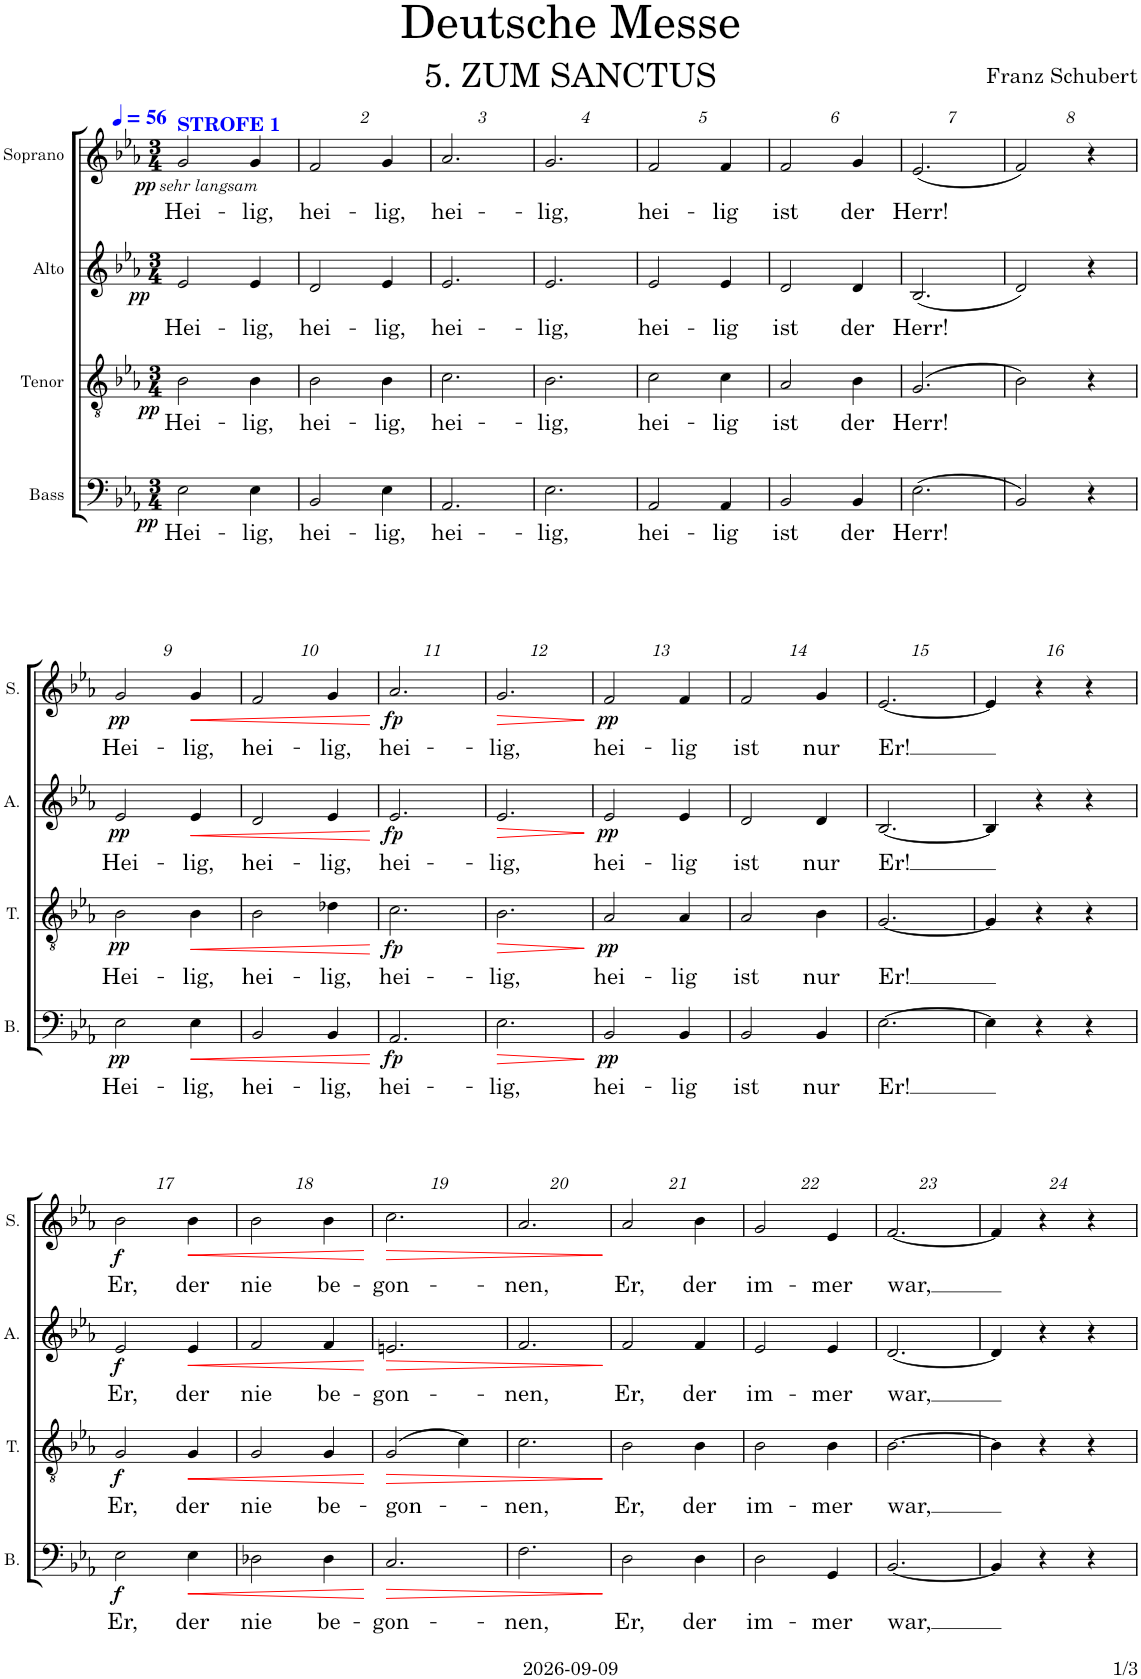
**kern	**text	**dynam	**kern	**text	**dynam	**kern	**text	**dynam	**kern	**text	**dynam
*part4	*part4	*part4	*part3	*part3	*part3	*part2	*part2	*part2	*part1	*part1	*part1
*staff4	*staff4	*staff4	*staff3	*staff3	*staff3	*staff2	*staff2	*staff2	*staff1	*staff1	*staff1
*I"Bass	*	*	*I"Tenor	*	*	*I"Alto	*	*	*I"Soprano	*	*
*I'B.	*	*	*I'T.	*	*	*I'A.	*	*	*I'S.	*	*
*clefF4	*	*	*clefGv2	*	*	*clefG2	*	*	*clefG2	*	*
*k[b-e-a-]	*	*	*k[b-e-a-]	*	*	*k[b-e-a-]	*	*	*k[b-e-a-]	*	*
*M3/4	*	*	*M3/4	*	*	*M3/4	*	*	*M3/4	*	*
*MM56	*	*	*MM56	*	*	*MM56	*	*	*MM56	*	*
=1	=1	=1	=1	=1	=1	=1	=1	=1	=1	=1	=1
!	!	!	!	!	!	!	!	!	!LO:TX:a:B:color=#0000FF:t=STROFE 1	!	!
!	!	!	!	!	!	!	!	!	!LO:TX:b:i:t=sehr langsam	!	!
!	!LO:LY:b	!LO:DY:b	!	!LO:LY:b	!LO:DY:b	!	!LO:LY:b	!LO:DY:b	!	!LO:LY:b	!LO:DY:b
2E-\	Hei-	pp	2B-\	Hei-	pp	2e-/	Hei-	pp	2g/	Hei-	pp
!	!LO:LY:b	!	!	!LO:LY:b	!	!	!LO:LY:b	!	!	!LO:LY:b	!
4E-\	-lig,	.	4B-\	-lig,	.	4e-/	-lig,	.	4g/	-lig,	.
=2	=2	=2	=2	=2	=2	=2	=2	=2	=2	=2	=2
!	!LO:LY:b	!	!	!LO:LY:b	!	!	!LO:LY:b	!	!	!LO:LY:b	!
2BB-/	hei-	.	2B-\	hei-	.	2d/	hei-	.	2f/	hei-	.
!	!LO:LY:b	!	!	!LO:LY:b	!	!	!LO:LY:b	!	!	!LO:LY:b	!
4E-\	-lig,	.	4B-\	-lig,	.	4e-/	-lig,	.	4g/	-lig,	.
=3	=3	=3	=3	=3	=3	=3	=3	=3	=3	=3	=3
!	!LO:LY:b	!	!	!LO:LY:b	!	!	!LO:LY:b	!	!	!LO:LY:b	!
2.AA-/	hei-	.	2.c\	hei-	.	2.e-/	hei-	.	2.a-/	hei-	.
=4	=4	=4	=4	=4	=4	=4	=4	=4	=4	=4	=4
!	!LO:LY:b	!	!	!LO:LY:b	!	!	!LO:LY:b	!	!	!LO:LY:b	!
2.E-\	-lig,	.	2.B-\	-lig,	.	2.e-/	-lig,	.	2.g/	-lig,	.
=5	=5	=5	=5	=5	=5	=5	=5	=5	=5	=5	=5
!	!LO:LY:b	!	!	!LO:LY:b	!	!	!LO:LY:b	!	!	!LO:LY:b	!
2AA-/	hei-	.	2c\	hei-	.	2e-/	hei-	.	2f/	hei-	.
!	!LO:LY:b	!	!	!LO:LY:b	!	!	!LO:LY:b	!	!	!LO:LY:b	!
4AA-/	-lig	.	4c\	-lig	.	4e-/	-lig	.	4f/	-lig	.
=6	=6	=6	=6	=6	=6	=6	=6	=6	=6	=6	=6
!	!LO:LY:b	!	!	!LO:LY:b	!	!	!LO:LY:b	!	!	!LO:LY:b	!
2BB-/	ist	.	2A-/	ist	.	2d/	ist	.	2f/	ist	.
!	!LO:LY:b	!	!	!LO:LY:b	!	!	!LO:LY:b	!	!	!LO:LY:b	!
4BB-/	der	.	4B-\	der	.	4d/	der	.	4g/	der	.
=7	=7	=7	=7	=7	=7	=7	=7	=7	=7	=7	=7
!	!LO:LY:b	!	!	!LO:LY:b	!	!	!LO:LY:b	!	!	!LO:LY:b	!
(2.E-\	Herr!	.	(2.G/	Herr!	.	(2.B-/	Herr!	.	(2.e-/	Herr!	.
=8	=8	=8	=8	=8	=8	=8	=8	=8	=8	=8	=8
2BB-/)	.	.	2B-\)	.	.	2d/)	.	.	2f/)	.	.
4r	.	.	4r	.	.	4r	.	.	4r	.	.
!!LO:LB:g=z
=9	=9	=9	=9	=9	=9	=9	=9	=9	=9	=9	=9
!	!LO:LY:b	!LO:DY:b	!	!LO:LY:b	!LO:DY:b	!	!LO:LY:b	!LO:DY:b	!	!LO:LY:b	!LO:DY:b
2E-\	Hei-	pp	2B-\	Hei-	pp	2e-/	Hei-	pp	2g/	Hei-	pp
!	!LO:LY:b	!LO:HP:b	!	!LO:LY:b	!LO:HP:b	!	!LO:LY:b	!LO:HP:b	!	!LO:LY:b	!LO:HP:b
4E-\	-lig,	<	4B-\	-lig,	<	4e-/	-lig,	<	4g/	-lig,	<
=10	=10	=10	=10	=10	=10	=10	=10	=10	=10	=10	=10
!	!LO:LY:b	!	!	!LO:LY:b	!	!	!LO:LY:b	!	!	!LO:LY:b	!
2BB-/	hei-	.	2B-\	hei-	.	2d/	hei-	.	2f/	hei-	.
!	!LO:LY:b	!	!	!LO:LY:b	!	!	!LO:LY:b	!	!	!LO:LY:b	!
4BB-/	-lig,	.	4d-X\	-lig,	.	4e-/	-lig,	.	4g/	-lig,	.
.	.	[	.	.	[	.	.	[	.	.	[
=11	=11	=11	=11	=11	=11	=11	=11	=11	=11	=11	=11
!	!LO:LY:b	!LO:DY:b	!	!LO:LY:b	!LO:DY:b	!	!LO:LY:b	!LO:DY:b	!	!LO:LY:b	!LO:DY:b
2.AA-/	hei-	fp	2.c\	hei-	fp	2.e-/	hei-	fp	2.a-/	hei-	fp
=12	=12	=12	=12	=12	=12	=12	=12	=12	=12	=12	=12
!	!LO:LY:b	!LO:HP:b	!	!LO:LY:b	!LO:HP:b	!	!LO:LY:b	!LO:HP:b	!	!LO:LY:b	!LO:HP:b
2.E-\	-lig,	>	2.B-\	-lig,	>	2.e-/	-lig,	>	2.g/	-lig,	>
.	.	]	.	.	]	.	.	]	.	.	]
=13	=13	=13	=13	=13	=13	=13	=13	=13	=13	=13	=13
!	!LO:LY:b	!LO:DY:b	!	!LO:LY:b	!LO:DY:b	!	!LO:LY:b	!LO:DY:b	!	!LO:LY:b	!LO:DY:b
2BB-/	hei-	pp	2A-/	hei-	pp	2e-/	hei-	pp	2f/	hei-	pp
!	!LO:LY:b	!	!	!LO:LY:b	!	!	!LO:LY:b	!	!	!LO:LY:b	!
4BB-/	-lig	.	4A-/	-lig	.	4e-/	-lig	.	4f/	-lig	.
=14	=14	=14	=14	=14	=14	=14	=14	=14	=14	=14	=14
!	!LO:LY:b	!	!	!LO:LY:b	!	!	!LO:LY:b	!	!	!LO:LY:b	!
2BB-/	ist	.	2A-/	ist	.	2d/	ist	.	2f/	ist	.
!	!LO:LY:b	!	!	!LO:LY:b	!	!	!LO:LY:b	!	!	!LO:LY:b	!
4BB-/	nur	.	4B-\	nur	.	4d/	nur	.	4g/	nur	.
=15	=15	=15	=15	=15	=15	=15	=15	=15	=15	=15	=15
!	!LO:LY:b	!	!	!LO:LY:b	!	!	!LO:LY:b	!	!	!LO:LY:b	!
[2.E-\	Er!	.	[2.G/	Er!	.	[2.B-/	Er!	.	[2.e-/	Er!	.
=16	=16	=16	=16	=16	=16	=16	=16	=16	=16	=16	=16
4E-\]	.	.	4G/]	.	.	4B-/]	.	.	4e-/]	.	.
4r	.	.	4r	.	.	4r	.	.	4r	.	.
4r	.	.	4r	.	.	4r	.	.	4r	.	.
!!LO:LB:g=z
=17	=17	=17	=17	=17	=17	=17	=17	=17	=17	=17	=17
!	!LO:LY:b	!LO:DY:b	!	!LO:LY:b	!LO:DY:b	!	!LO:LY:b	!LO:DY:b	!	!LO:LY:b	!LO:DY:b
2E-\	Er,	f	2G/	Er,	f	2e-/	Er,	f	2b-\	Er,	f
!	!LO:LY:b	!LO:HP:b	!	!LO:LY:b	!LO:HP:b	!	!LO:LY:b	!LO:HP:b	!	!LO:LY:b	!LO:HP:b
4E-\	der	<	4G/	der	<	4e-/	der	<	4b-\	der	<
=18	=18	=18	=18	=18	=18	=18	=18	=18	=18	=18	=18
!	!LO:LY:b	!	!	!LO:LY:b	!	!	!LO:LY:b	!	!	!LO:LY:b	!
2D-X\	nie	.	2G/	nie	.	2f/	nie	.	2b-\	nie	.
!	!LO:LY:b	!	!	!LO:LY:b	!	!	!LO:LY:b	!	!	!LO:LY:b	!
4D-\	be-	.	4G/	be-	.	4f/	be-	.	4b-\	be-	.
.	.	[	.	.	[	.	.	[	.	.	[
=19	=19	=19	=19	=19	=19	=19	=19	=19	=19	=19	=19
!	!LO:LY:b	!LO:HP:b	!	!LO:LY:b	!LO:HP:b	!	!LO:LY:b	!LO:HP:b	!	!LO:LY:b	!LO:HP:b
2.C/	-gon-	>	(2G/	-gon-	>	2.en/	-gon-	>	2.cc\	-gon-	>
.	.	.	4c\)	.	.	.	.	.	.	.	.
=20	=20	=20	=20	=20	=20	=20	=20	=20	=20	=20	=20
!	!LO:LY:b	!	!	!LO:LY:b	!	!	!LO:LY:b	!	!	!LO:LY:b	!
2.F\	-nen,	.	2.c\	-nen,	.	2.f/	-nen,	.	2.a-/	-nen,	.
.	.	]	.	.	]	.	.	]	.	.	]
=21	=21	=21	=21	=21	=21	=21	=21	=21	=21	=21	=21
!	!LO:LY:b	!	!	!LO:LY:b	!	!	!LO:LY:b	!	!	!LO:LY:b	!
2D\	Er,	.	2B-\	Er,	.	2f/	Er,	.	2a-/	Er,	.
!	!LO:LY:b	!	!	!LO:LY:b	!	!	!LO:LY:b	!	!	!LO:LY:b	!
4D\	der	.	4B-\	der	.	4f/	der	.	4b-\	der	.
=22	=22	=22	=22	=22	=22	=22	=22	=22	=22	=22	=22
!	!LO:LY:b	!	!	!LO:LY:b	!	!	!LO:LY:b	!	!	!LO:LY:b	!
2D\	im-	.	2B-\	im-	.	2e-/	im-	.	2g/	im-	.
!	!LO:LY:b	!	!	!LO:LY:b	!	!	!LO:LY:b	!	!	!LO:LY:b	!
4GG/	-mer	.	4B-\	-mer	.	4e-/	-mer	.	4e-/	-mer	.
=23	=23	=23	=23	=23	=23	=23	=23	=23	=23	=23	=23
!	!LO:LY:b	!	!	!LO:LY:b	!	!	!LO:LY:b	!	!	!LO:LY:b	!
[2.BB-/	war,	.	[2.B-\	war,	.	[2.d/	war,	.	[2.f/	war,	.
=24	=24	=24	=24	=24	=24	=24	=24	=24	=24	=24	=24
4BB-/]	.	.	4B-\]	.	.	4d/]	.	.	4f/]	.	.
4r	.	.	4r	.	.	4r	.	.	4r	.	.
4r	.	.	4r	.	.	4r	.	.	4r	.	.
=	=	=	=	=	=	=	=	=	=	=	=
*-	*-	*-	*-	*-	*-	*-	*-	*-	*-	*-	*-
